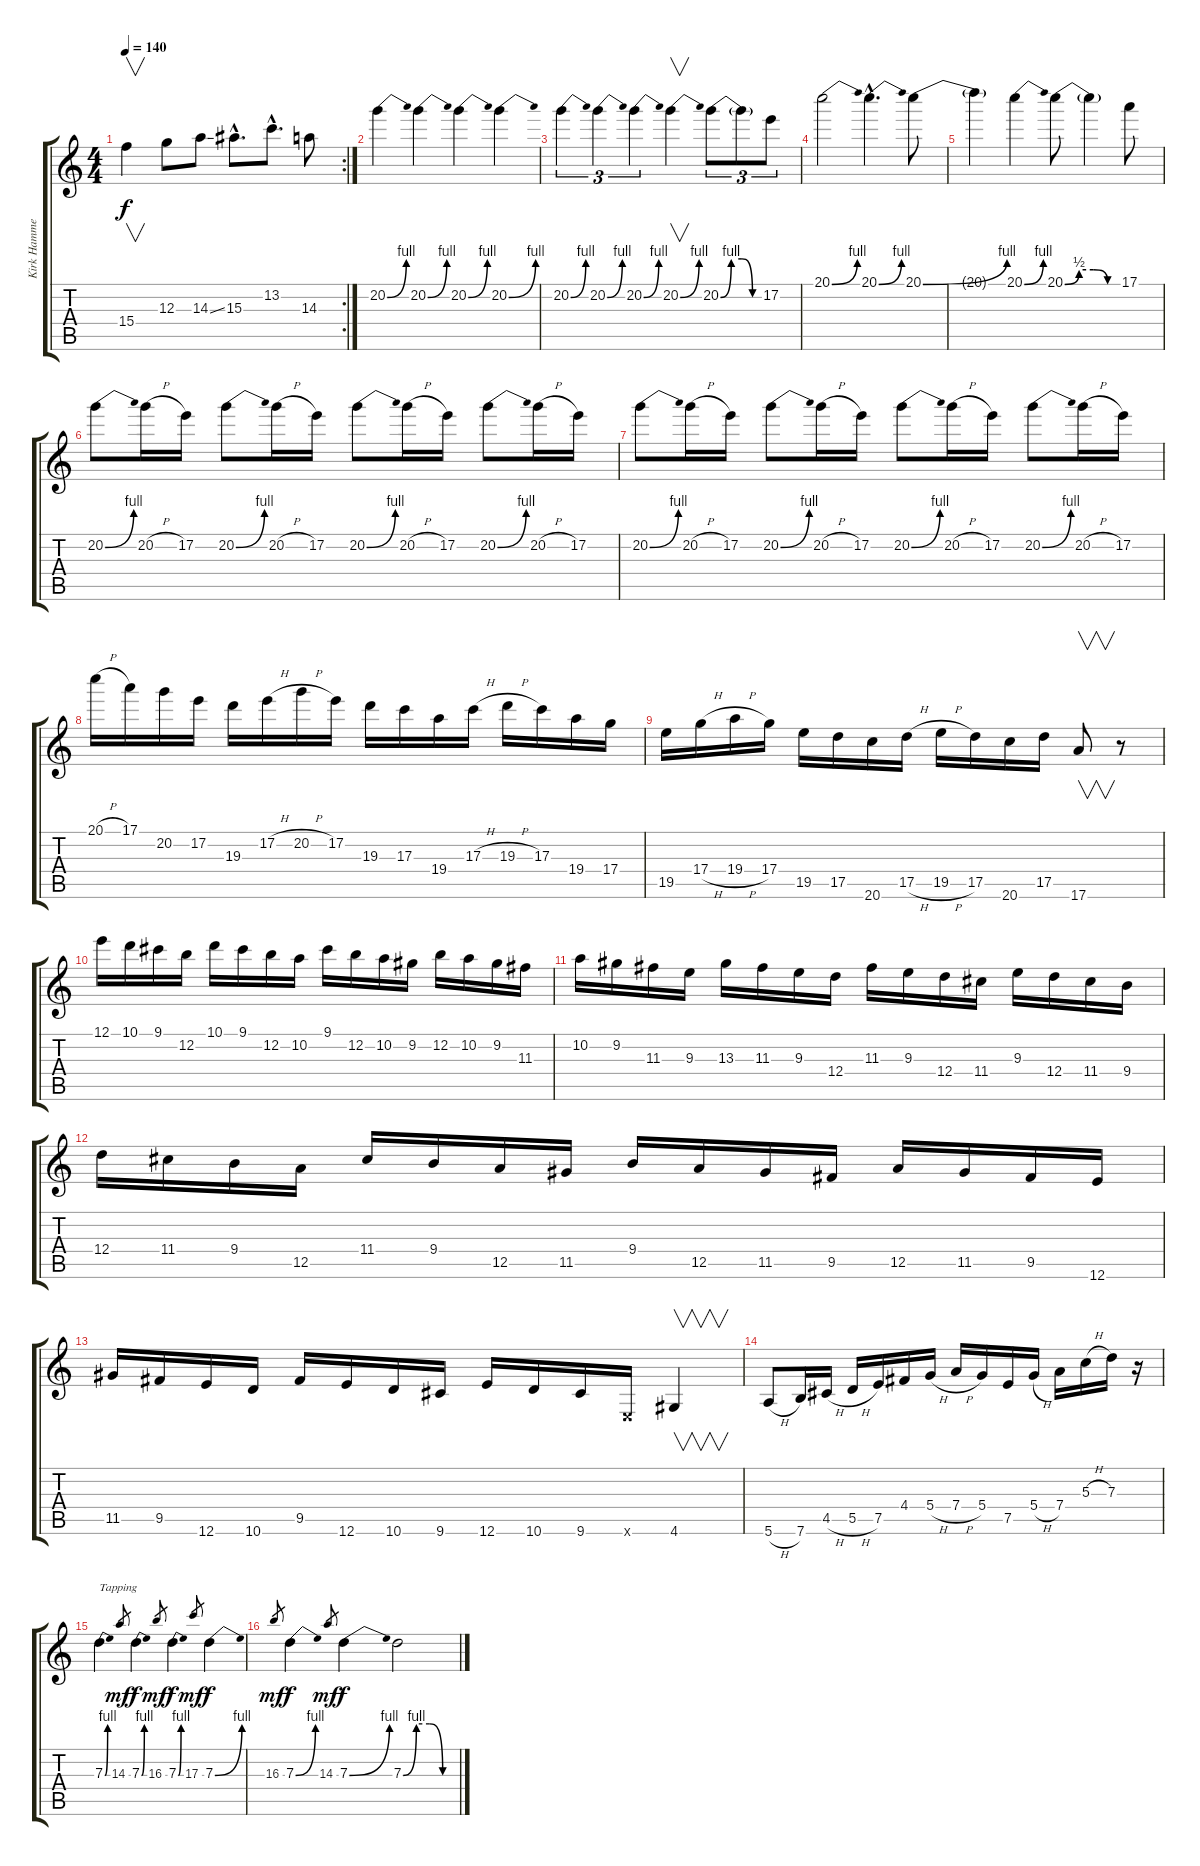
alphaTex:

\track ("Kirk Hammett (2nd guitar Solo)" "Kirk Hamme") {instrument distortionguitar}
\staff {score tabs}
\tuning (E4 B3 G3 D3 A2 E2) {hide}
\rc 2
\ts (4 4)
\tempo 140
\clef g2
\ks c
15.4.4{v dy f} 12.3.8 14.3{ss}.8 15.3{hac}.8{d} 13.2{hac}.8{d} 14.3.8 |
20.2{be (bend 0 0 60 4)}.4 20.2{be (bend 0 0 60 4)}.4 20.2{be (bend 0 0 60 4)}.4 20.2{be (bend 0 0 60 4)}.4 |
20.2{be (bend 0 0 60 4)}.4{tu (3 2)} 20.2{be (bend 0 0 60 4)}.4{tu (3 2)} 20.2{be (bend 0 0 60 4)}.4{tu (3 2)} 20.2{be (bend 0 0 60 4)}.4{v} 20.2{be (custom 0 0 15 4 30 4 45 0 60 0)}.8{tu (3 2)} 20.2{t}.8{tu (3 2)} 17.2.8{tu (3 2)} |
20.1{be (bend 0 0 60 4)}.2 20.1{be (bend 0 0 60 4) hac}.4{d} 20.1{be (bend 0 0 60 4)}.8 |
20.1{t}.4 20.1{be (bend 0 0 60 4)}.4 20.1{be (custom 0 0 15 2 30 2 45 0 60 0)}.8 20.1{t}.4 17.1.8 |
20.2{be (bend 0 0 60 4)}.8 20.2{h}.16 17.2.16 20.2{be (bend 0 0 60 4)}.8 20.2{h}.16 17.2.16 20.2{be (bend 0 0 60 4)}.8 20.2{h}.16 17.2.16 20.2{be (bend 0 0 60 4)}.8 20.2{h}.16 17.2.16 |
20.2{be (bend 0 0 60 4)}.8 20.2{h}.16 17.2.16 20.2{be (bend 0 0 60 4)}.8 20.2{h}.16 17.2.16 20.2{be (bend 0 0 60 4)}.8 20.2{h}.16 17.2.16 20.2{be (bend 0 0 60 4)}.8 20.2{h}.16 17.2.16 |
20.1{h}.16 17.1.16 20.2.16 17.2.16 19.3.16 17.2{h}.16 20.2{h}.16 17.2.16 19.3.16 17.3.16 19.4.16 17.3{h}.16 19.3{h}.16 17.3.16 19.4.16 17.4.16 |
19.5.16 17.4{h}.16 19.4{h}.16 17.4.16 19.5.16 17.5.16 20.6.16 17.5{h}.16 19.5{h}.16 17.5.16 20.6.16 17.5.16 17.6.8{v} r.8 |
12.1.16 10.1.16 9.1.16 12.2.16 10.1.16 9.1.16 12.2.16 10.2.16 9.1.16 12.2.16 10.2.16 9.2.16 12.2.16 10.2.16 9.2.16 11.3.16 |
10.2.16 9.2.16 11.3.16 9.3.16 13.3.16 11.3.16 9.3.16 12.4.16 11.3.16 9.3.16 12.4.16 11.4.16 9.3.16 12.4.16 11.4.16 9.4.16 |
12.4.16 11.4.16 9.4.16 12.5.16 11.4.16 9.4.16 12.5.16 11.5.16 9.4.16 12.5.16 11.5.16 9.5.16 12.5.16 11.5.16 9.5.16 12.6.16 |
11.5.16 9.5.16 12.6.16 10.6.16 9.5.16 12.6.16 10.6.16 9.6.16 12.6.16 10.6.16 9.6.16 0.6{x}.16 4.6.4{v} |
5.6{h}.8 7.6.16 4.5{h}.16 5.5{h}.16 7.5.16 4.4.16 5.4{h}.16 7.4{h}.16 5.4.16 7.5.16 5.4{h}.16 7.4.16 5.3{h}.16 7.3.16 r.16 |
7.3{be (bend 0 0 60 4)}.4{txt "Tapping"} 14.3.8{gr dy mf} 7.3{be (bend 0 0 60 4)}.4{dy f} 16.3.8{gr dy mf} 7.3{be (bend 0 0 60 4)}.4{dy f} 17.3.8{gr dy mf} 7.3{be (bend 0 0 60 4)}.4{dy f} |
16.3.8{gr dy mf} 7.3{be (bend 0 0 60 4)}.4{dy f} 14.3.8{gr dy mf} 7.3{be (bend 0 0 60 4)}.4{dy f} 7.3{be (custom 0 0 15 4 30 4 45 0 60 0)}.2
